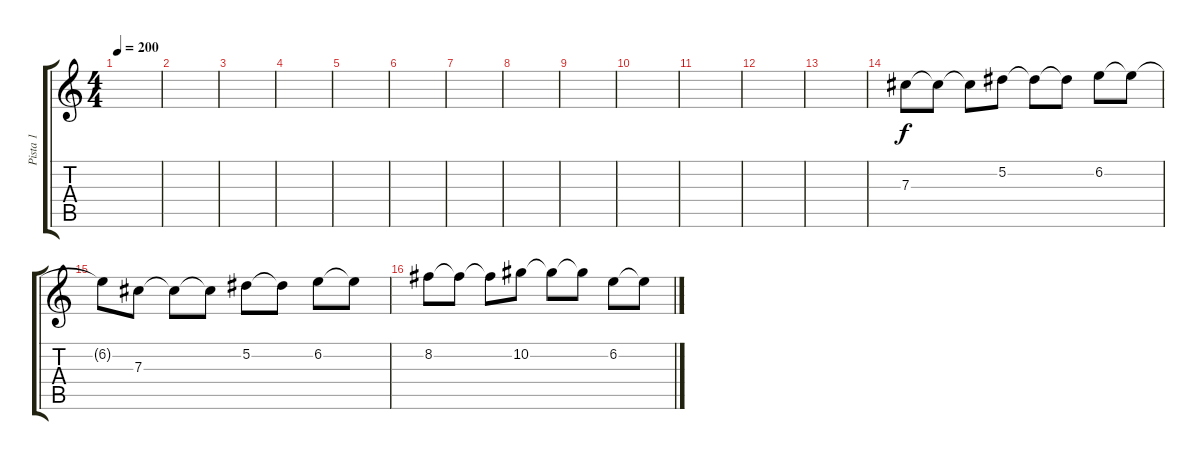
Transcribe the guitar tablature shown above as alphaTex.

\track ("Pista 1" "Pista 1") {instrument distortionguitar}
\staff {score tabs}
\tuning (Eb4 Bb3 Gb3 Db3 Ab2 Eb2) {hide}
\ts (4 4)
\tempo 200
\clef g2
\ks c
|
|
|
|
|
|
|
|
|
|
|
|
|
7.3.8 7.3{t}.8 7.3{t}.8 5.2.8 5.2{t}.8 5.2{t}.8 6.2.8 6.2{t}.8 |
6.2{t}.8 7.3.8 7.3{t}.8 7.3{t}.8 5.2.8 5.2{t}.8 6.2.8 6.2{t}.8 |
8.2.8 8.2{t}.8 8.2{t}.8 10.2.8 10.2{t}.8 10.2{t}.8 6.2.8 6.2{t}.8
